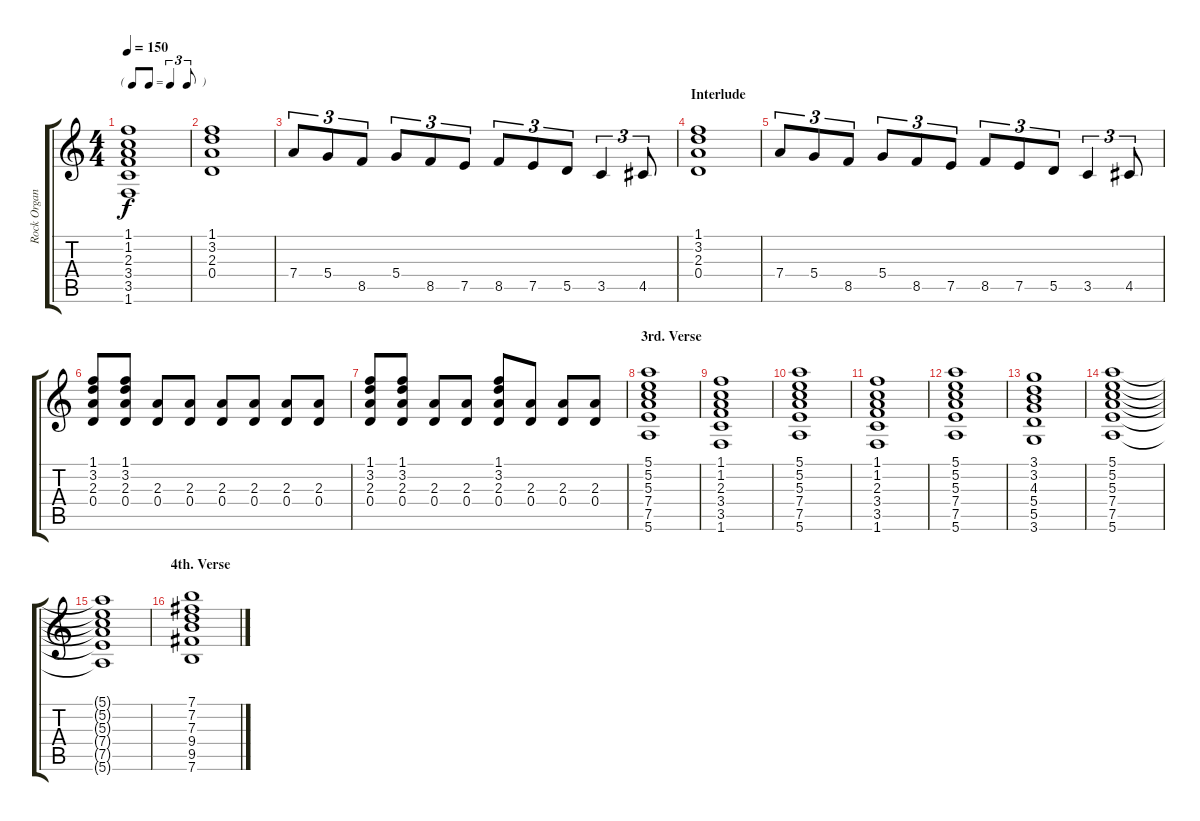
\track ("Rock Organ" "Rock Organ") {instrument rockorgan}
\staff {score tabs}
\tuning (E5 B4 G4 D4 A3 E3) {hide}
\ts (4 4)
\tf triplet8th
\tempo 150
\clef g2
\ks c
(1.1 1.2 2.3 3.4 3.5 1.6).1{dy f} |
(1.1 3.2 2.3 0.4).1 |
7.4.8{tu (3 2)} 5.4.8{tu (3 2)} 8.5.8{tu (3 2)} 5.4.8{tu (3 2)} 8.5.8{tu (3 2)} 7.5.8{tu (3 2)} 8.5.8{tu (3 2)} 7.5.8{tu (3 2)} 5.5.8{tu (3 2)} 3.5.4{tu (3 2)} 4.5.8{tu (3 2)} |
\section ("" "Interlude")
(1.1 3.2 2.3 0.4).1 |
7.4.8{tu (3 2)} 5.4.8{tu (3 2)} 8.5.8{tu (3 2)} 5.4.8{tu (3 2)} 8.5.8{tu (3 2)} 7.5.8{tu (3 2)} 8.5.8{tu (3 2)} 7.5.8{tu (3 2)} 5.5.8{tu (3 2)} 3.5.4{tu (3 2)} 4.5.8{tu (3 2)} |
(1.1 3.2 2.3 0.4).8 (1.1 3.2 2.3 0.4).8 (2.3 0.4).8 (2.3 0.4).8 (2.3 0.4).8 (2.3 0.4).8 (2.3 0.4).8 (2.3 0.4).8 |
(1.1 3.2 2.3 0.4).8 (1.1 3.2 2.3 0.4).8 (2.3 0.4).8 (2.3 0.4).8 (1.1 3.2 2.3 0.4).8 (2.3 0.4).8 (2.3 0.4).8 (2.3 0.4).8 |
\section ("" "3rd. Verse")
(5.1 5.2 5.3 7.4 7.5 5.6).1 |
(1.1 1.2 2.3 3.4 3.5 1.6).1 |
(5.1 5.2 5.3 7.4 7.5 5.6).1 |
(1.1 1.2 2.3 3.4 3.5 1.6).1 |
(5.1 5.2 5.3 7.4 7.5 5.6).1 |
(3.1 3.2 4.3 5.4 5.5 3.6).1 |
(5.1 5.2 5.3 7.4 7.5 5.6).1 |
(5.1{t} 5.2{t} 5.3{t} 7.4{t} 7.5{t} 5.6{t}).1 |
\section ("" "4th. Verse")
(7.1 7.2 7.3 9.4 9.5 7.6).1
